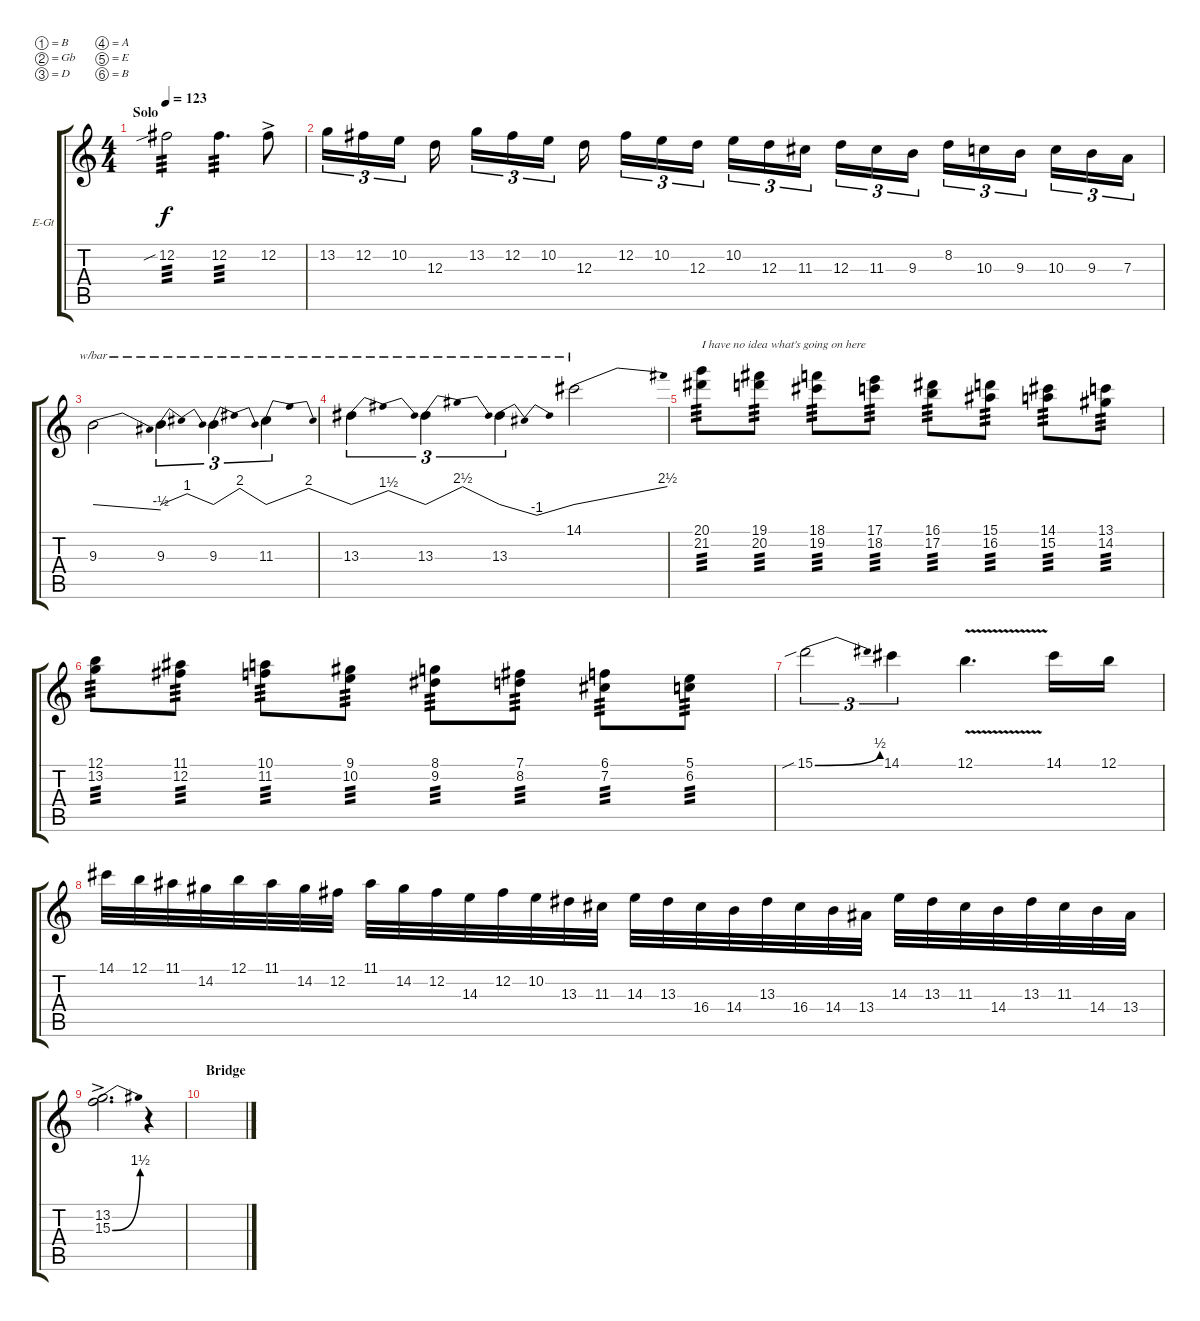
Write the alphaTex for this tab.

\defaultSystemsLayout 4
\bracketExtendMode groupsimilarinstruments
\firstSystemTrackNameOrientation horizontal
\otherSystemsTrackNameOrientation horizontal
\track ("Lead Guitar" "E-Gt") {instrument distortionguitar}
\staff {score tabs}
\tuning (B3 Gb3 D3 A2 E2 B1)
\ts (4 4)
\section ("" "Solo")
\tempo 123
\clef g2
\scale
0.333333
\ks c
12.2{sib}.2{tp 3 dy f} 12.2.4{d tp 3} 12.2{ac}.8 |
\scale
0.333333 13.2.16{tu (3 2)} 12.2.16{tu (3 2)} 10.2.16{tu (3 2)} 12.3.16 13.2.16{tu (3 2)} 12.2.16{tu (3 2)} 10.2.16{tu (3 2)} 12.3.16 12.2.16{tu (3 2)} 10.2.16{tu (3 2)} 12.3.16{tu (3 2)} 10.2.16{tu (3 2)} 12.3.16{tu (3 2)} 11.3.16{tu (3 2)} 12.3.16{tu (3 2)} 11.3.16{tu (3 2)} 9.3.16{tu (3 2)} 8.2.16{tu (3 2)} 10.3.16{tu (3 2)} 9.3.16{tu (3 2)} 10.3.16{tu (3 2)} 9.3.16{tu (3 2)} 7.3.16{tu (3 2)} |
\scale
0.333333 9.3.2{tbe (dive default 12.6 0 60 -2)} 9.3.4{tu (3 2) tbe (dip default 0 0 24.599999999999998 4 45.6 4 59.4 0)} 9.3.4{tu (3 2) tbe (dip default 0 0 35.4 8 40.8 8 59.4 0)} 11.3.4{tu (3 2) tbe (dip default 0 0 35.4 8 40.8 8 59.4 0)} |
\scale
0.333333 13.3.4{tu (3 2) tbe (dip default 0 0 36.6 6 40.8 6 59.4 0)} 13.3.4{tu (3 2) tbe (dip default 0 0 36 10 42.6 10 59.4 0)} 13.3.4{tu (3 2) tbe (dip default 0 0 57.599999999999994 -4 58.8 -4 59.4 0)} 14.1.2{tbe (dive default 0 0 12 10)} |
\scale
0.333333 (20.1 21.2).8{txt "I have no idea what's going on here" tp 3} (19.1 20.2).8{tp 3} (18.1 19.2).8{tp 3} (17.1 18.2).8{tp 3} (16.1 17.2).8{tp 3} (15.1 16.2).8{tp 3} (14.1 15.2).8{tp 3} (13.1 14.2).8{tp 3} |
\scale
0.333333 (12.1 13.2).8{tp 3} (11.1 12.2).8{tp 3} (10.1 11.2).8{tp 3} (9.1 10.2).8{tp 3} (8.1 9.2).8{tp 3} (7.1 8.2).8{tp 3} (6.1 7.2).8{tp 3} (5.1 6.2).8{tp 3} |
\scale
0.333333 15.1{be (bend 0 0 30.599999999999998 2) sib}.2{tu (3 2)} 14.1.4{tu (3 2)} 12.1{v}.4{d} 14.1.16 12.1.16 |
\scale
0.333333 14.1.32 12.1.32 11.1.32 14.2.32 12.1.32 11.1.32 14.2.32 12.2.32 11.1.32 14.2.32 12.2.32 14.3.32 12.2.32 10.2.32 13.3.32 11.3.32 14.3.32 13.3.32 16.4.32 14.4.32 13.3.32 16.4.32 14.4.32 13.4.32 14.3.32 13.3.32 11.3.32 14.4.32 13.3.32 11.3.32 14.4.32 13.4.32 |
\scale
0.333333 (13.2{ac} 15.3{be (bend 0 0 27 6) ac}).2{d} r.4 |
\section ("" "Bridge")
\scale
0.333333 |
\scale
0.333333 |
\scale
0.333333 |
\scale
0.333333 |
\scale
0.333333 |
\scale
0.333333 |
\scale
0.333333
